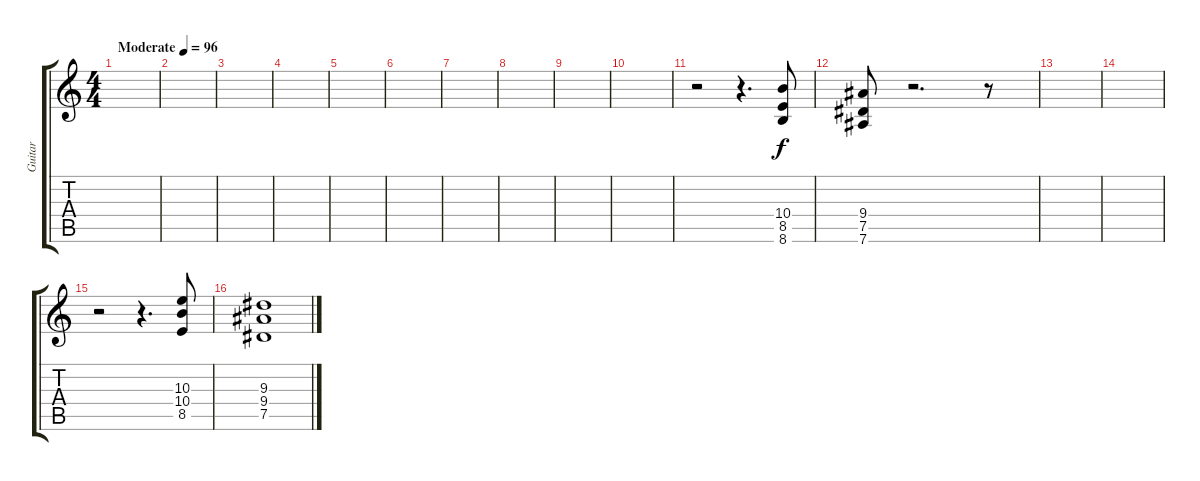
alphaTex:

\track ("Guitar" "Guitar") {instrument distortionguitar bank 255}
\staff {score tabs}
\tuning (Eb4 Bb3 Gb3 Db3 Ab2 Eb2) {hide}
\ts (4 4)
\tempo (96 "Moderate")
\clef g2
\ks c
|
|
|
|
|
|
|
|
|
|
r.2 r.4{d} (10.4 8.5 8.6).8 |
(9.4 7.5 7.6).8 r.2{d} r.8 |
|
|
r.2 r.4{d} (10.3 10.4 8.5).8 |
(9.3 9.4 7.5).1
